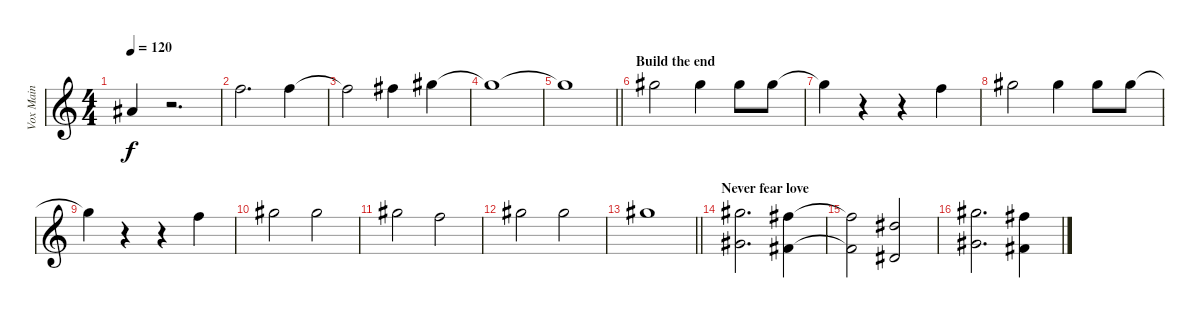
\track ("Vox Main" "Vox Main") {instrument electricbasspick}
\staff {score}
\tuning (Db4 Ab3 E3 B2 Gb2 B1) {hide}
\ts (4 4)
\tempo 120
\clef g2
\ks c
6.3.4{dy f} r.2{d} |
9.2.2{d} 9.2.4 |
9.2{t}.2 10.2.4 12.2.4 |
12.2{t}.1 |
\barLineRight lightlight
12.2{t}.1 |
\section ("" "Build the end")
12.2.2 12.2.4 12.2.8 12.2.8 |
12.2{t}.4 r.4 r.4 9.2.4 |
12.2.2 12.2.4 12.2.8 12.2.8 |
12.2{t}.4 r.4 r.4 9.2.4 |
12.2.2 12.2.2 |
12.2.2 9.2.2 |
12.2.2 12.2.2 |
\barLineRight lightlight
12.2.1 |
\section ("" "Never fear love")
(12.2 9.4).2{d} (10.2 7.4).4 |
(10.2{t} 7.4{t}).2 (7.2 4.4).2 |
(12.2 9.4).2{d} (10.2 7.4).4
